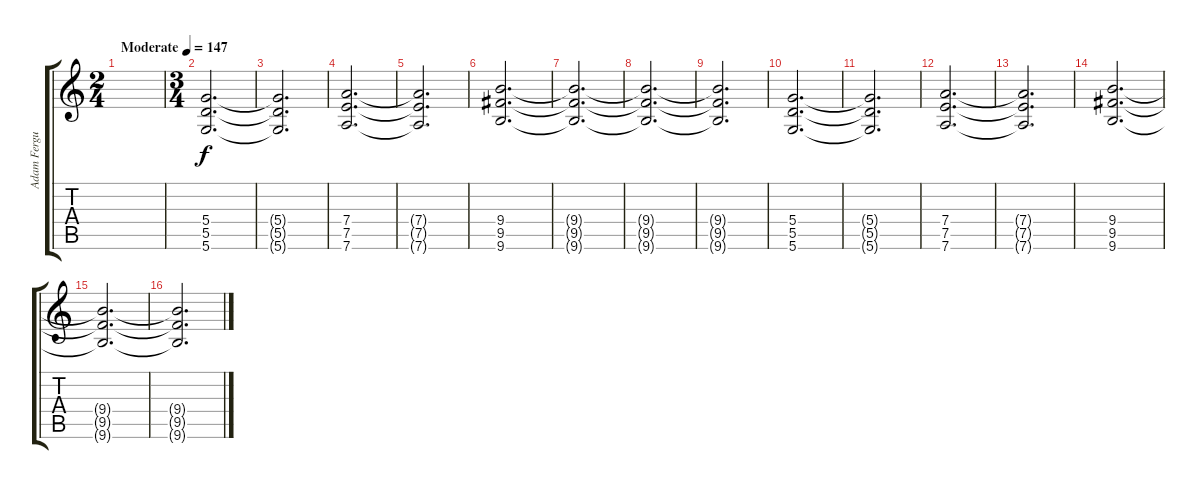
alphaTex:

\track ("Adam Ferguson - Guitar" "Adam Fergu") {instrument distortionguitar}
\staff {score tabs}
\tuning (E4 B3 G3 D3 A2 D2) {hide}
\ts (2 4)
\tempo (147 "Moderate")
\clef g2
\ks c
|
\ts (3 4)
(5.4 5.5 5.6).2{d} |
(5.4{t} 5.5{t} 5.6{t}).2{d volume 6} |
(7.4 7.5 7.6).2{d volume 11} |
(7.4{t} 7.5{t} 7.6{t}).2{d volume 7} |
(9.4 9.5 9.6).2{d volume 11} |
(9.4{t} 9.5{t} 9.6{t}).2{d volume 2} |
(9.4{t} 9.5{t} 9.6{t}).2{d} |
(9.4{t} 9.5{t} 9.6{t}).2{d} |
(5.4 5.5 5.6).2{d volume 11} |
(5.4{t} 5.5{t} 5.6{t}).2{d volume 6} |
(7.4 7.5 7.6).2{d volume 11} |
(7.4{t} 7.5{t} 7.6{t}).2{d volume 7} |
(9.4 9.5 9.6).2{d volume 11} |
(9.4{t} 9.5{t} 9.6{t}).2{d volume 2} |
(9.4{t} 9.5{t} 9.6{t}).2{d}
